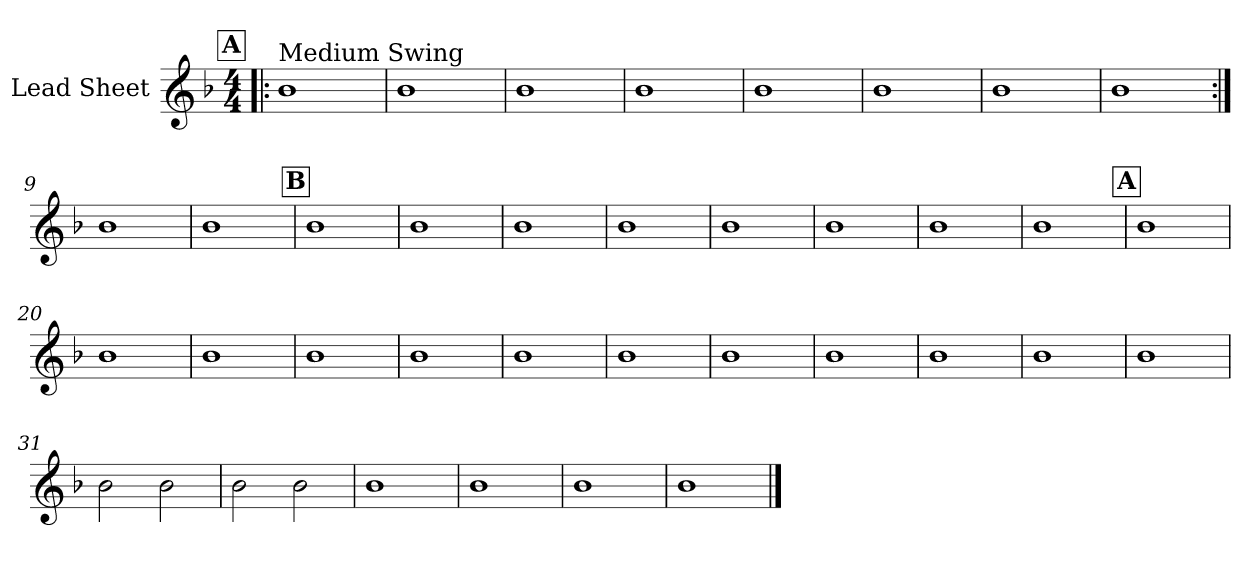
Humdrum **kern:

**kern
*part1
*staff1
*I"Lead Sheet
*clefG2
*k[b-]
*F:
*M4/4
!!LO:REH:place=s1:a:fs=14:t=A
=1!|:
!LO:TX:a:t=Medium Swing
1b-
=2
1b-
=3
1b-
=4
1b-
!!LO:LB:g=z
=5
1b-
=6
1b-
=7
1b-
=8
1b-
!!LO:LB:g=z
=9:|!
1b-
=10
1b-
!!LO:REH:place=s1:a:fs=14:t=B
=11
1b-
=12
1b-
!!LO:LB:g=z
=13
1b-
=14
1b-
=15
1b-
=16
1b-
!!LO:LB:g=z
=17
1b-
=18
1b-
!!LO:REH:place=s1:a:fs=14:t=A
=19
1b-
=20
1b-
!!LO:LB:g=z
=21
1b-
=22
1b-
=23
1b-
=24
1b-
!!LO:LB:g=z
=25
1b-
=26
1b-
=27
1b-
=28
1b-
!!LO:LB:g=z
=29
1b-
=30
1b-
=31
2b-\
2b-\
=32
2b-\
2b-\
!!LO:LB:g=z
=33
1b-
=34
1b-
=35
1b-
=36
1b-
==
*-
